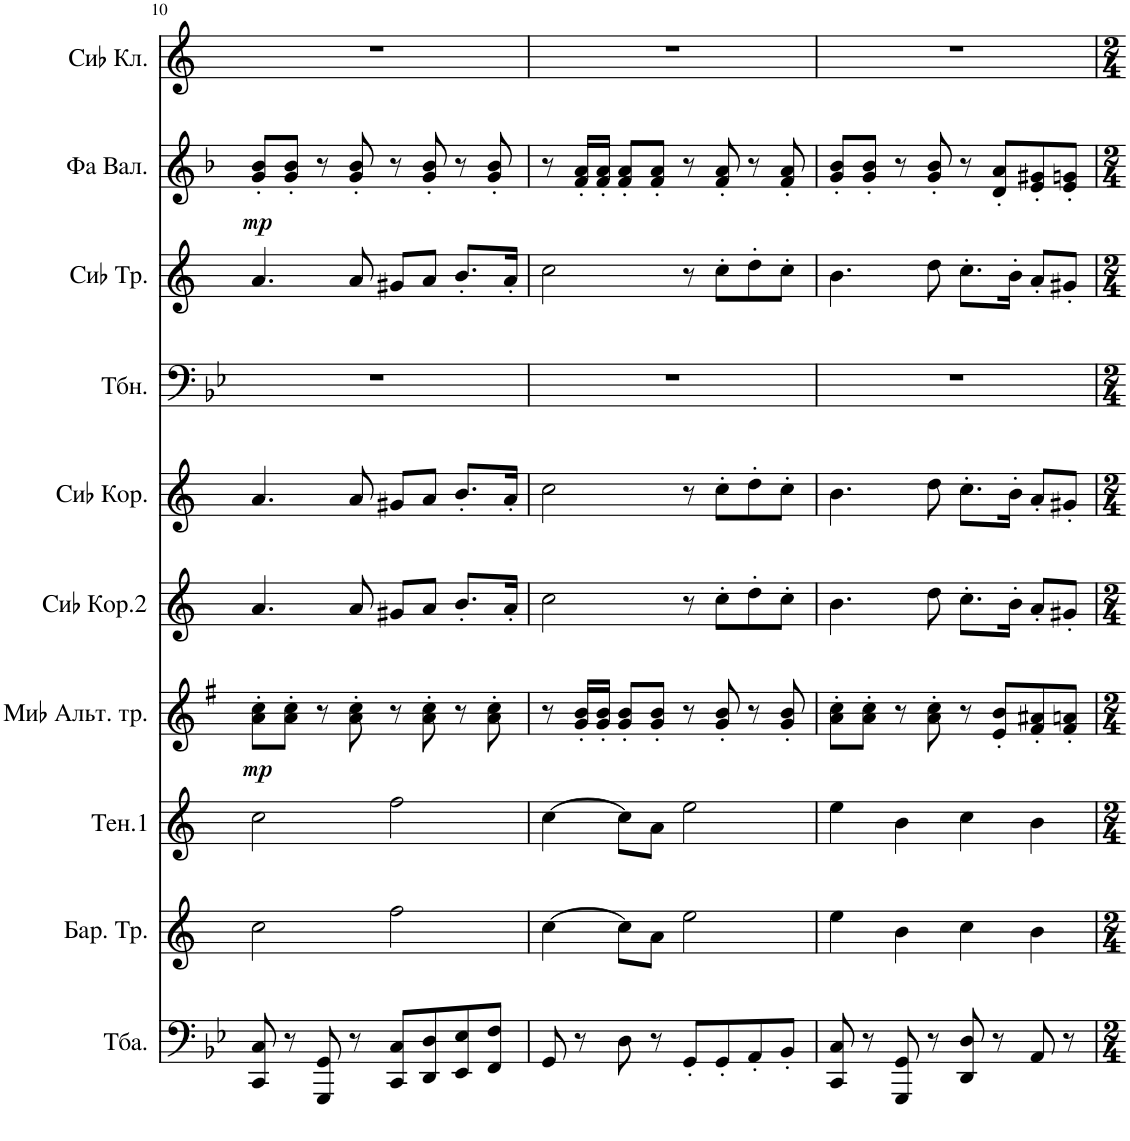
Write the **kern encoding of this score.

**kern	**kern	**kern	**kern	**dynam	**kern	**kern	**kern	**kern	**kern	**dynam	**kern
*part10	*part9	*part8	*part7	*part7	*part6	*part5	*part4	*part3	*part2	*part2	*part1
*staff10	*staff9	*staff8	*staff7	*staff7	*staff6	*staff5	*staff4	*staff3	*staff2	*staff2	*staff1
*I"Туба	*I"Баритоновая труба	*I"Тенор 1	*I"Миb Альтовая труба	*	*I"Сиb Корнет 2	*I"Сиb Корнет	*I"Тромбон	*I"Сиb Труба	*I"Валторна Фа	*	*I"Сиb Кларнет
*	*	*	*I'Миb Альт. тр.	*	*I'Сиb Кор.2	*I'Сиb Кор.	*	*I'Сиb Тр.	*	*	*I'Сиb Кл.
!!LO:PB:g=z
*clefF4	*clefG2	*clefG2	*clefG2	*	*clefG2	*clefG2	*clefF4	*clefG2	*clefG2	*	*clefG2
*	*Trd8c14	*Trd8c14	*Trd5c9	*	*Trd1c2	*Trd1c2	*	*Trd1c2	*Trd4c7	*	*Trd1c2
*k[b-e-]	*k[]	*k[]	*k[f#]	*	*k[]	*k[]	*k[b-e-]	*k[]	*k[b-]	*	*k[]
*M4/4	*M4/4	*M4/4	*M4/4	*	*M4/4	*M4/4	*M4/4	*M4/4	*M4/4	*	*M4/4
=10	=10	=10	=10	=10	=10	=10	=10	=10	=10	=10	=10
!	!	!	!	!LO:DY:b	!	!	!	!	!	!LO:DY:b	!
8CC/ 8C/	2cc\	2cc\	8a\' 8cc\'L	mp	4.a/	4.a/	1r	4.a/	8g/' 8b-/'L	mp	1r
8r	.	.	8a\' 8cc\'J	.	.	.	.	.	8g/' 8b-/'J	.	.
8GGG/ 8GG/	.	.	8r	.	.	.	.	.	8r	.	.
8r	.	.	8a\' 8cc\'	.	8a/	8a/	.	8a/	8g/' 8b-/'	.	.
8CC/ 8C/L	2ff\	2ff\	8r	.	8g#X/L	8g#X/L	.	8g#X/L	8r	.	.
8DD/ 8D/	.	.	8a\' 8cc\'	.	8a/J	8a/J	.	8a/J	8g/' 8b-/'	.	.
8EE-/ 8E-/	.	.	8r	.	8.b'/L	8.b'/L	.	8.b'/L	8r	.	.
8FF/ 8F/J	.	.	8a\' 8cc\'	.	.	.	.	.	8g/' 8b-/'	.	.
.	.	.	.	.	16a'/Jk	16a'/Jk	.	16a'/Jk	.	.	.
=11	=11	=11	=11	=11	=11	=11	=11	=11	=11	=11	=11
8GG/	[4cc\	[4cc\	8r	.	2cc\	2cc\	1r	2cc\	8r	.	1r
8r	.	.	16g/' 16b/'LL	.	.	.	.	.	16f/' 16a/'LL	.	.
.	.	.	16g/' 16b/'JJ	.	.	.	.	.	16f/' 16a/'JJ	.	.
8D\	8cc\L]	8cc\L]	8g/' 8b/'L	.	.	.	.	.	8f/' 8a/'L	.	.
8r	8a\J	8a\J	8g/' 8b/'J	.	.	.	.	.	8f/' 8a/'J	.	.
8GG'/L	2ee\	2ee\	8r	.	8r	8r	.	8r	8r	.	.
8GG'/	.	.	8g/' 8b/'	.	8cc'\L	8cc'\L	.	8cc'\L	8f/' 8a/'	.	.
8AA'/	.	.	8r	.	8dd'\	8dd'\	.	8dd'\	8r	.	.
8BB-'/J	.	.	8g/' 8b/'	.	8cc'\J	8cc'\J	.	8cc'\J	8f/' 8a/'	.	.
=12	=12	=12	=12	=12	=12	=12	=12	=12	=12	=12	=12
8CC/ 8C/	4ee\	4ee\	8a\' 8cc\'L	.	4.b\	4.b\	1r	4.b\	8g/' 8b-/'L	.	1r
8r	.	.	8a\' 8cc\'J	.	.	.	.	.	8g/' 8b-/'J	.	.
8GGG/ 8GG/	4b\	4b\	8r	.	.	.	.	.	8r	.	.
8r	.	.	8a\' 8cc\'	.	8dd\	8dd\	.	8dd\	8g/' 8b-/'	.	.
8DD/ 8D/	4cc\	4cc\	8r	.	8.cc'\L	8.cc'\L	.	8.cc'\L	8r	.	.
8r	.	.	8e/' 8b/'L	.	.	.	.	.	8d/' 8a/'L	.	.
.	.	.	.	.	16b'\Jk	16b'\Jk	.	16b'\Jk	.	.	.
8AA/	4b\	4b\	8f#/' 8a#X/'	.	8a'/L	8a'/L	.	8a'/L	8e/' 8g#X/'	.	.
8r	.	.	8f#/' 8an/'J	.	8g#X'/J	8g#X'/J	.	8g#X'/J	8e/' 8gn/'J	.	.
=	=	=	=	=	=	=	=	=	=	=	=
*-	*-	*-	*-	*-	*-	*-	*-	*-	*-	*-	*-
